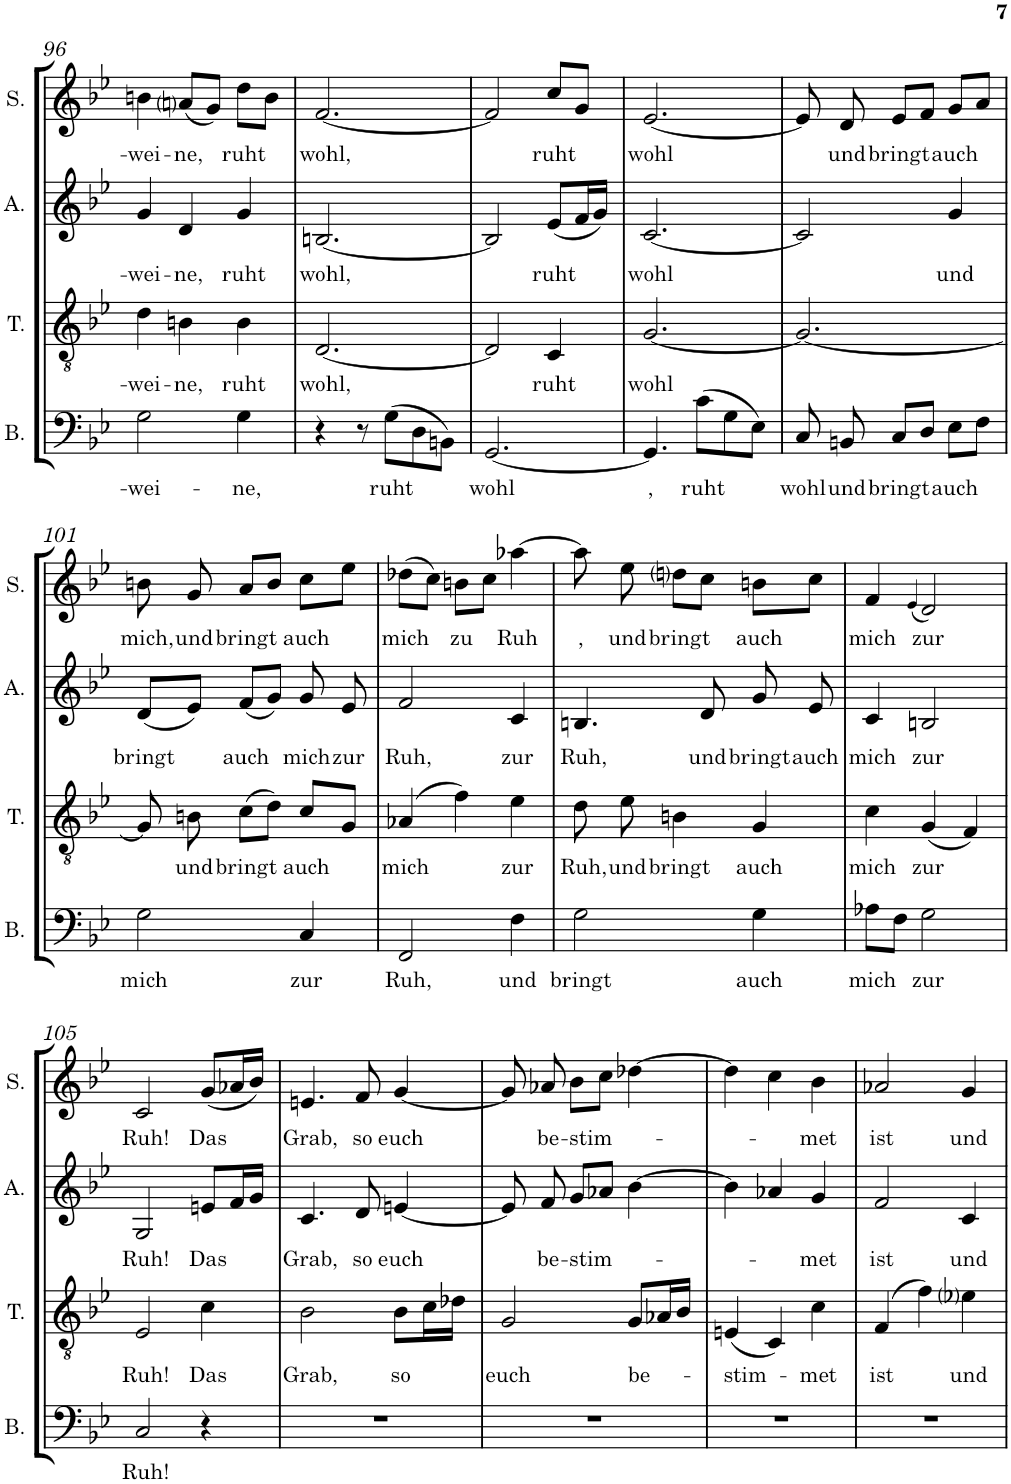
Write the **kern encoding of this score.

**kern	**text	**kern	**text	**kern	**text	**kern	**text
*part4	*part4	*part3	*part3	*part2	*part2	*part1	*part1
*staff4	*staff4	*staff3	*staff3	*staff2	*staff2	*staff1	*staff1
*I"Baß	*	*I"Tenor	*	*I"Alt	*	*I"Sopran	*
*I'B.	*	*I'T.	*	*I'A.	*	*I'S.	*
!!LO:PB:g=z
*clefF4	*	*clefGv2	*	*clefG2	*	*clefG2	*
*k[b-e-]	*	*k[b-e-]	*	*k[b-e-]	*	*k[b-e-]	*
*B-:	*	*B-:	*	*B-:	*	*B-:	*
*M3/4	*	*M3/4	*	*M3/4	*	*M3/4	*
=96	=96	=96	=96	=96	=96	=96	=96
!	!LO:LY:b	!	!LO:LY:b	!	!LO:LY:b	!	!LO:LY:b
2G\	-wei-	4d\	-wei-	4g/	-wei-	4bn\	-wei-
!	!	!	!LO:LY:b	!	!LO:LY:b	!	!LO:LY:b
.	.	4Bn\	-ne,	4d/	-ne,	(<8ani/L	-ne,
.	.	.	.	.	.	8g/J)	.
!	!LO:LY:b	!	!LO:LY:b	!	!LO:LY:b	!	!LO:LY:b
4G\	-ne,	4B\	ruht	4g/	ruht	8dd\L	ruht
.	.	.	.	.	.	8b\J	.
=97	=97	=97	=97	=97	=97	=97	=97
!	!	!	!LO:LY:b	!	!LO:LY:b	!	!LO:LY:b
4r	.	[2.D/	wohl,	[2.Bn/	wohl,	[2.f/	wohl,
8r	.	.	.	.	.	.	.
!	!LO:LY:b	!	!	!	!	!	!
(>8G\L	ruht	.	.	.	.	.	.
8D\	.	.	.	.	.	.	.
8BBn\J)	.	.	.	.	.	.	.
=98	=98	=98	=98	=98	=98	=98	=98
!	!LO:LY:b	!	!	!	!	!	!
[2.GG/	wohl	2D/]	.	2B/]	.	2f/]	.
!	!	!	!LO:LY:b	!	!LO:LY:b	!	!LO:LY:b
.	.	4C/	ruht	(<8e-/L	ruht	8cc/L	ruht
.	.	.	.	16f/L	.	8g/J	.
.	.	.	.	16g/JJ)	.	.	.
=99	=99	=99	=99	=99	=99	=99	=99
!	!LO:LY:b	!	!LO:LY:b	!	!LO:LY:b	!	!LO:LY:b
4.GG/]	,	[2.G/	wohl	[2.c/	wohl	[2.e-/	wohl
!	!LO:LY:b	!	!	!	!	!	!
(>8c\L	ruht	.	.	.	.	.	.
8G\	.	.	.	.	.	.	.
8E-\J)	.	.	.	.	.	.	.
=100	=100	=100	=100	=100	=100	=100	=100
!	!LO:LY:b	!	!	!	!	!	!
8C/	wohl	2.G/_	.	2c/]	.	8e-/]	.
!	!LO:LY:b	!	!	!	!	!	!LO:LY:b
8BBn/	und	.	.	.	.	8d/	und
!	!LO:LY:b	!	!	!	!	!	!LO:LY:b
8C/L	bringt	.	.	.	.	8e-/L	bringt
8D/J	.	.	.	.	.	8f/J	.
!	!LO:LY:b	!	!	!	!LO:LY:b	!	!LO:LY:b
8E-\L	auch	.	.	4g/	und	8g/L	auch
8F\J	.	.	.	.	.	8a/J	.
!!LO:LB:g=z
=101	=101	=101	=101	=101	=101	=101	=101
!	!LO:LY:b	!	!	!	!LO:LY:b	!	!LO:LY:b
2G\	mich	8G/]	.	(<8d/L	bringt	8bn\	mich,
!	!	!	!LO:LY:b	!	!	!	!LO:LY:b
.	.	8Bn\	und	8e-/J)	.	8g/	und
!	!	!	!LO:LY:b	!	!LO:LY:b	!	!LO:LY:b
.	.	(>8c\L	bringt	(<8f/L	auch	8a/L	bringt
.	.	8d\J)	.	8g/J)	.	8b/J	.
!	!LO:LY:b	!	!LO:LY:b	!	!LO:LY:b	!	!LO:LY:b
4C/	zur	8c/L	auch	8g/	mich	8cc\L	auch
!	!	!	!	!	!LO:LY:b	!	!
.	.	8G/J	.	8e-/	zur	8ee-\J	.
=102	=102	=102	=102	=102	=102	=102	=102
!	!LO:LY:b	!	!LO:LY:b	!	!LO:LY:b	!	!LO:LY:b
2FF/	Ruh,	(>4A-X/	mich	2f/	Ruh,	(>8dd-X\L	mich
.	.	.	.	.	.	8cc\J)	.
!	!	!	!	!	!	!	!LO:LY:b
.	.	4f\)	.	.	.	8bn\L	zu
.	.	.	.	.	.	8cc\J	.
!	!LO:LY:b	!	!LO:LY:b	!	!LO:LY:b	!	!LO:LY:b
4F\	und	4e-\	zur	4c/	zur	[4aa-X\	Ruh
=103	=103	=103	=103	=103	=103	=103	=103
!	!LO:LY:b	!	!LO:LY:b	!	!LO:LY:b	!	!LO:LY:b
2G\	bringt	8d\	Ruh,	4.Bn/	Ruh,	8aa-\]	,
!	!	!	!LO:LY:b	!	!	!	!LO:LY:b
.	.	8e-\	und	.	.	8ee-\	und
!	!	!	!LO:LY:b	!	!	!	!LO:LY:b
.	.	4Bn\	bringt	.	.	8ddni\L	bringt
!	!	!	!	!	!LO:LY:b	!	!
.	.	.	.	8d/	und	8cc\J	.
!	!LO:LY:b	!	!LO:LY:b	!	!LO:LY:b	!	!LO:LY:b
4G\	auch	4G/	auch	8g/	bringt	8bn\L	auch
!	!	!	!	!	!LO:LY:b	!	!
.	.	.	.	8e-/	auch	8cc\J	.
=104	=104	=104	=104	=104	=104	=104	=104
!	!LO:LY:b	!	!LO:LY:b	!	!LO:LY:b	!	!LO:LY:b
8A-X\L	mich	4c\	mich	4c/	mich	4f/	mich
8F\J	.	.	.	.	.	.	.
.	.	.	.	.	.	(<4qe-/	.
!	!LO:LY:b	!	!LO:LY:b	!	!LO:LY:b	!	!LO:LY:b
2G\	zur	(<4G/	zur	2Bn/	zur	2d/)	zur
.	.	4F/)	.	.	.	.	.
!!LO:LB:g=z
=105	=105	=105	=105	=105	=105	=105	=105
!	!LO:LY:b	!	!LO:LY:b	!	!LO:LY:b	!	!LO:LY:b
2C/	Ruh!	2E-/	Ruh!	2G/	Ruh!	2c/	Ruh!
!	!	!	!LO:LY:b	!	!LO:LY:b	!	!LO:LY:b
4r	.	4c\	Das	8en/L	Das	(<8g/L	Das
.	.	.	.	16f/L	.	16a-X/L	.
.	.	.	.	16g/JJ	.	16b-/JJ)	.
=106	=106	=106	=106	=106	=106	=106	=106
!	!	!	!LO:LY:b	!	!LO:LY:b	!	!LO:LY:b
2.r	.	2B-\	Grab,	4.c/	Grab,	4.en/	Grab,
!	!	!	!	!	!LO:LY:b	!	!LO:LY:b
.	.	.	.	8d/	so	8f/	so
!	!	!	!LO:LY:b	!	!LO:LY:b	!	!LO:LY:b
.	.	8B-\L	so	[4en/	euch	[4g/	euch
.	.	16c\L	.	.	.	.	.
.	.	16d-X\JJ	.	.	.	.	.
=107	=107	=107	=107	=107	=107	=107	=107
!	!	!	!LO:LY:b	!	!	!	!
2.r	.	2G/	euch	8e/]	.	8g/]	.
!	!	!	!	!	!LO:LY:b	!	!LO:LY:b
.	.	.	.	8f/	be-	8a-X/	be-
!	!	!	!	!	!LO:LY:b	!	!LO:LY:b
.	.	.	.	8g/L	-stim-	8b-\L	-stim-
.	.	.	.	8a-X/J	.	8cc\J	.
!	!	!	!LO:LY:b	!	!	!	!
.	.	8G/L	be-	[4b-\	.	[4dd-X\	.
.	.	16A-X/L	.	.	.	.	.
.	.	16B-/JJ	.	.	.	.	.
=108	=108	=108	=108	=108	=108	=108	=108
!	!	!	!LO:LY:b	!	!	!	!
2.r	.	(<4En/	-stim-	4b-\]	.	4dd-\]	.
.	.	4C/)	.	4a-X/	.	4cc\	.
!	!	!	!LO:LY:b	!	!LO:LY:b	!	!LO:LY:b
.	.	4c\	-met	4g/	-met	4b-\	-met
=109	=109	=109	=109	=109	=109	=109	=109
!	!	!	!LO:LY:b	!	!LO:LY:b	!	!LO:LY:b
2.r	.	(>4F/	ist	2f/	ist	2a-X/	ist
.	.	4f\)	.	.	.	.	.
!	!	!	!LO:LY:b	!	!LO:LY:b	!	!LO:LY:b
.	.	4e-i\	und	4c/	und	4g/	und
=	=	=	=	=	=	=	=
*-	*-	*-	*-	*-	*-	*-	*-
